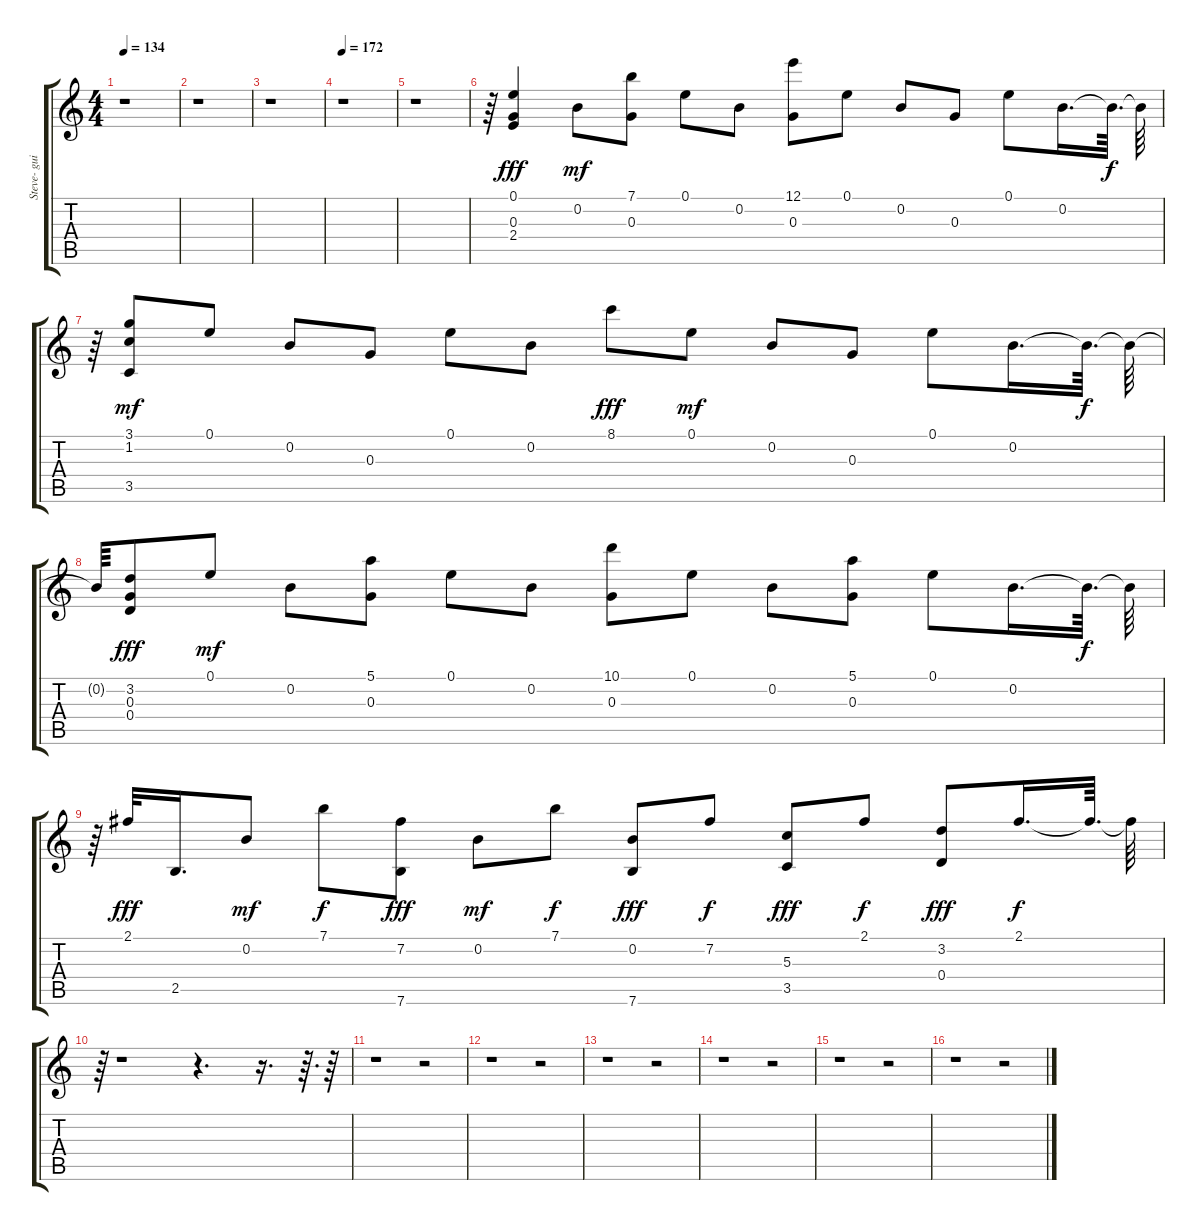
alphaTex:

\track ("Steve- guitarechoes" "Steve- gui") {instrument electricbasspick}
\staff {score tabs}
\tuning (E4 B3 G3 D3 A2 E2) {hide}
\ts (4 4)
\tempo 134
\clef g2
\ks c
r.1{dy f} |
r.1 |
r.1 |
\tempo 172
r.1 |
r.1 |
r.64 (0.1 0.3 2.4).4{dy fff volume 8 balance 11 instrument electricbasspick} 0.2.8{dy mf} (7.1 0.3).8 0.1.8 0.2.8 (12.1 0.3).8 0.1.8 0.2.8 0.3.8 0.1.8 0.2.16{d} 0.2{t}.64{d dy f} 0.2{t}.64 |
r.64 (3.1 1.2 3.5).8{dy mf} 0.1.8 0.2.8 0.3.8 0.1.8 0.2.8 8.1.8{dy fff} 0.1.8{dy mf} 0.2.8 0.3.8 0.1.8 0.2.16{d} 0.2{t}.64{d dy f} 0.2{t}.64 |
0.2{t}.64 (3.2 0.3 0.4).8{dy fff} 0.1.8{dy mf} 0.2.8 (5.1 0.3).8 0.1.8 0.2.8 (10.1 0.3).8 0.1.8 0.2.8 (5.1 0.3).8 0.1.8 0.2.16{d} 0.2{t}.64{d dy f} 0.2{t}.64 |
r.64 2.1.32{dy fff} 2.5.16{d} 0.2.8{dy mf} 7.1.8{dy f} (7.2 7.6).8{dy fff} 0.2.8{dy mf} 7.1.8{dy f} (0.2 7.6).8{dy fff} 7.2.8{dy f} (5.3 3.5).8{dy fff} 2.1.8{dy f} (3.2 0.4).8{dy fff} 2.1.16{d dy f} 2.1{t}.64{d} 2.1{t}.64 |
r.64 r.1 r.4{d} r.16{d} r.64{d} r.64 |
r.1 r.2 |
r.1 r.2 |
r.1 r.2 |
r.1 r.2 |
r.1 r.2 |
r.1 r.2
